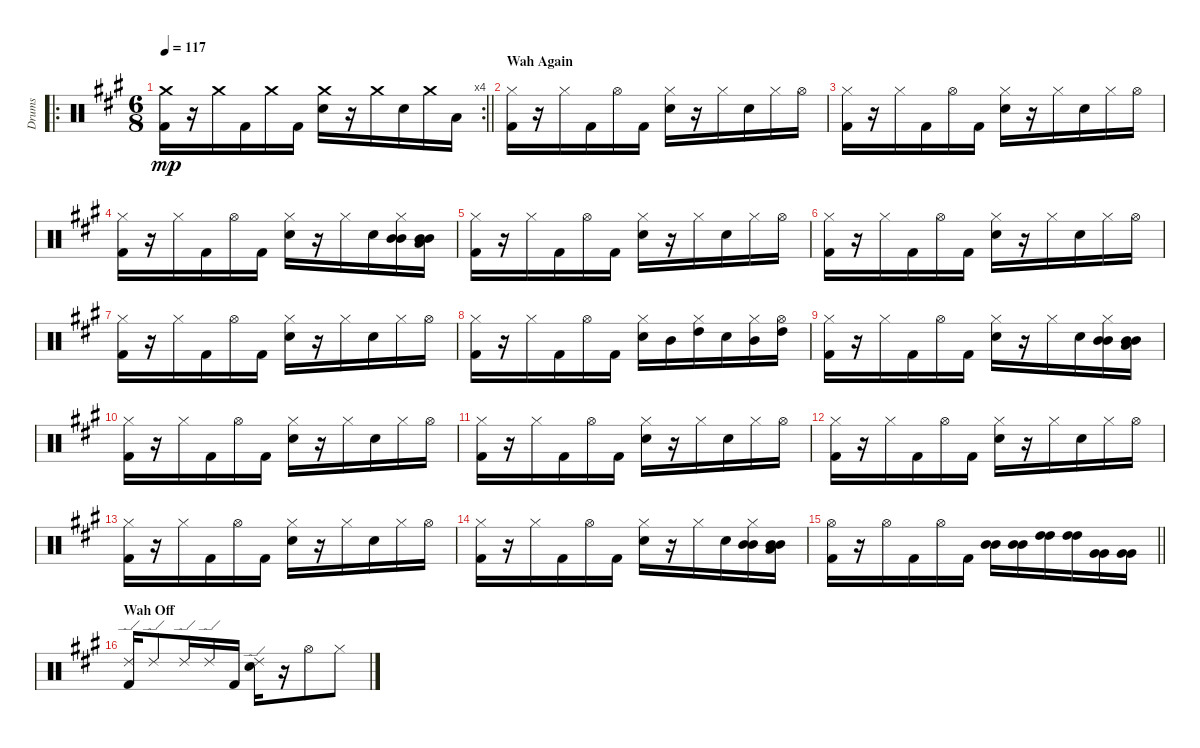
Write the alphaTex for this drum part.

\track ("Drums" "Drums") {instrument percussion}
\staff {score}
\articulation defaults
\ro
\rc 4
\ts (6 8)
\tempo 117
\clef neutral
\barLineRight lightlight
\ks a
("Crash medium (hit)" "Kick (hit) 2").16{dy mp} r.16 "Crash medium (hit)".16 "Kick (hit) 2".16 "Crash medium (hit)".16 "Kick (hit) 2".16 ("Crash medium (hit)" "Electric Snare (hit)").16 r.16 "Crash medium (hit)".16 "Electric Snare (hit)".16 "Crash medium (hit)".16 "Low Tom (hit)".16 |
\section ("" "Wah Again")
("Hi-Hat (closed)" "Kick (hit) 2").16 r.16 "Hi-Hat (closed)".16 "Kick (hit) 2".16 "Hi-Hat (open)".16 "Kick (hit) 2".16 ("Hi-Hat (closed)" "Electric Snare (hit)").16 r.16 "Hi-Hat (closed)".16 "Electric Snare (hit)".16 "Hi-Hat (closed)".16 "Hi-Hat (open)".16 |
("Hi-Hat (closed)" "Kick (hit) 2").16 r.16 "Hi-Hat (closed)".16 "Kick (hit) 2".16 "Hi-Hat (open)".16 "Kick (hit) 2".16 ("Hi-Hat (closed)" "Electric Snare (hit)").16 r.16 "Hi-Hat (closed)".16 "Electric Snare (hit)".16 "Hi-Hat (closed)".16 "Hi-Hat (open)".16 |
("Hi-Hat (closed)" "Kick (hit) 2").16 r.16 "Hi-Hat (closed)".16 "Kick (hit) 2".16 "Hi-Hat (open)".16 "Kick (hit) 2".16 ("Hi-Hat (closed)" "Electric Snare (hit)").16 r.16 "Hi-Hat (closed)".16 "Electric Snare (hit)".16 ("Mid Tom (hit)" "Mid Tom (hit)" "Hi-Hat (closed)").16 ("Mid Tom (hit)" "Mid Tom (hit)" "Low Tom (hit)").16 |
("Hi-Hat (closed)" "Kick (hit) 2").16 r.16 "Hi-Hat (closed)".16 "Kick (hit) 2".16 "Hi-Hat (open)".16 "Kick (hit) 2".16 ("Hi-Hat (closed)" "Electric Snare (hit)").16 r.16 "Hi-Hat (closed)".16 "Electric Snare (hit)".16 "Hi-Hat (closed)".16 "Hi-Hat (open)".16 |
("Hi-Hat (closed)" "Kick (hit) 2").16 r.16 "Hi-Hat (closed)".16 "Kick (hit) 2".16 "Hi-Hat (open)".16 "Kick (hit) 2".16 ("Hi-Hat (closed)" "Electric Snare (hit)").16 r.16 "Hi-Hat (closed)".16 "Electric Snare (hit)".16 "Hi-Hat (closed)".16 "Hi-Hat (open)".16 |
("Hi-Hat (closed)" "Kick (hit) 2").16 r.16 "Hi-Hat (closed)".16 "Kick (hit) 2".16 "Hi-Hat (open)".16 "Kick (hit) 2".16 ("Hi-Hat (closed)" "Electric Snare (hit)").16 r.16 "Hi-Hat (closed)".16 "Electric Snare (hit)".16 "Hi-Hat (closed)".16 "Hi-Hat (open)".16 |
("Hi-Hat (closed)" "Kick (hit) 2").16 r.16 "Hi-Hat (closed)".16 "Kick (hit) 2".16 "Hi-Hat (open)".16 "Kick (hit) 2".16 ("Hi-Hat (closed)" "Electric Snare (hit)").16 "Mid Tom (hit)".16 ("High Tom (hit)" "Hi-Hat (closed)").16 "Electric Snare (hit)".16 ("Mid Tom (hit)" "Hi-Hat (closed)").16 ("High Tom (hit)" "Hi-Hat (open)").16 |
("Hi-Hat (closed)" "Kick (hit) 2").16 r.16 "Hi-Hat (closed)".16 "Kick (hit) 2".16 "Hi-Hat (open)".16 "Kick (hit) 2".16 ("Hi-Hat (closed)" "Electric Snare (hit)").16 r.16 "Hi-Hat (closed)".16 "Electric Snare (hit)".16 ("Mid Tom (hit)" "Mid Tom (hit)" "Hi-Hat (closed)").16 ("Mid Tom (hit)" "Mid Tom (hit)" "Low Tom (hit)").16 |
("Hi-Hat (closed)" "Kick (hit) 2").16 r.16 "Hi-Hat (closed)".16 "Kick (hit) 2".16 "Hi-Hat (open)".16 "Kick (hit) 2".16 ("Hi-Hat (closed)" "Electric Snare (hit)").16 r.16 "Hi-Hat (closed)".16 "Electric Snare (hit)".16 "Hi-Hat (closed)".16 "Hi-Hat (open)".16 |
("Hi-Hat (closed)" "Kick (hit) 2").16 r.16 "Hi-Hat (closed)".16 "Kick (hit) 2".16 "Hi-Hat (open)".16 "Kick (hit) 2".16 ("Hi-Hat (closed)" "Electric Snare (hit)").16 r.16 "Hi-Hat (closed)".16 "Electric Snare (hit)".16 "Hi-Hat (closed)".16 "Hi-Hat (open)".16 |
("Hi-Hat (closed)" "Kick (hit) 2").16 r.16 "Hi-Hat (closed)".16 "Kick (hit) 2".16 "Hi-Hat (open)".16 "Kick (hit) 2".16 ("Hi-Hat (closed)" "Electric Snare (hit)").16 r.16 "Hi-Hat (closed)".16 "Electric Snare (hit)".16 "Hi-Hat (closed)".16 "Hi-Hat (open)".16 |
("Hi-Hat (closed)" "Kick (hit) 2").16 r.16 "Hi-Hat (closed)".16 "Kick (hit) 2".16 "Hi-Hat (open)".16 "Kick (hit) 2".16 ("Hi-Hat (closed)" "Electric Snare (hit)").16 r.16 "Hi-Hat (closed)".16 "Electric Snare (hit)".16 "Hi-Hat (closed)".16 "Hi-Hat (open)".16 |
("Hi-Hat (closed)" "Kick (hit) 2").16 r.16 "Hi-Hat (closed)".16 "Kick (hit) 2".16 "Hi-Hat (open)".16 "Kick (hit) 2".16 ("Hi-Hat (closed)" "Electric Snare (hit)").16 r.16 "Hi-Hat (closed)".16 "Electric Snare (hit)".16 ("Mid Tom (hit)" "Mid Tom (hit)" "Hi-Hat (closed)").16 ("Mid Tom (hit)" "Mid Tom (hit)" "Low Tom (hit)").16 |
\barLineRight lightlight
("Hi-Hat (open)" "Kick (hit) 2").16 r.16 "Hi-Hat (open)".16 "Kick (hit) 2".16 "Hi-Hat (open)".16 "Kick (hit) 2".16 ("Mid Tom (hit)" "Mid Tom (hit)").16 ("Mid Tom (hit)" "Mid Tom (hit)").16 ("High Tom (hit)" "High Tom (hit)").16 ("High Tom (hit)" "High Tom (hit)").16 ("Very Low Tom (hit)" "Very Low Tom (hit)").16 ("Very Low Tom (hit)" "Very Low Tom (hit)").16 |
\section ("" "Wah Off")
("Ride (edge) 2" "Kick (hit) 2").16 "Ride (edge) 2".8 "Ride (edge) 2".16 "Ride (edge) 2".16 "Kick (hit) 2".16 ("Ride (edge) 2" "Electric Snare (hit)").16 r.16 "Hi-Hat (open)".8 "Hi-Hat (closed)".8
